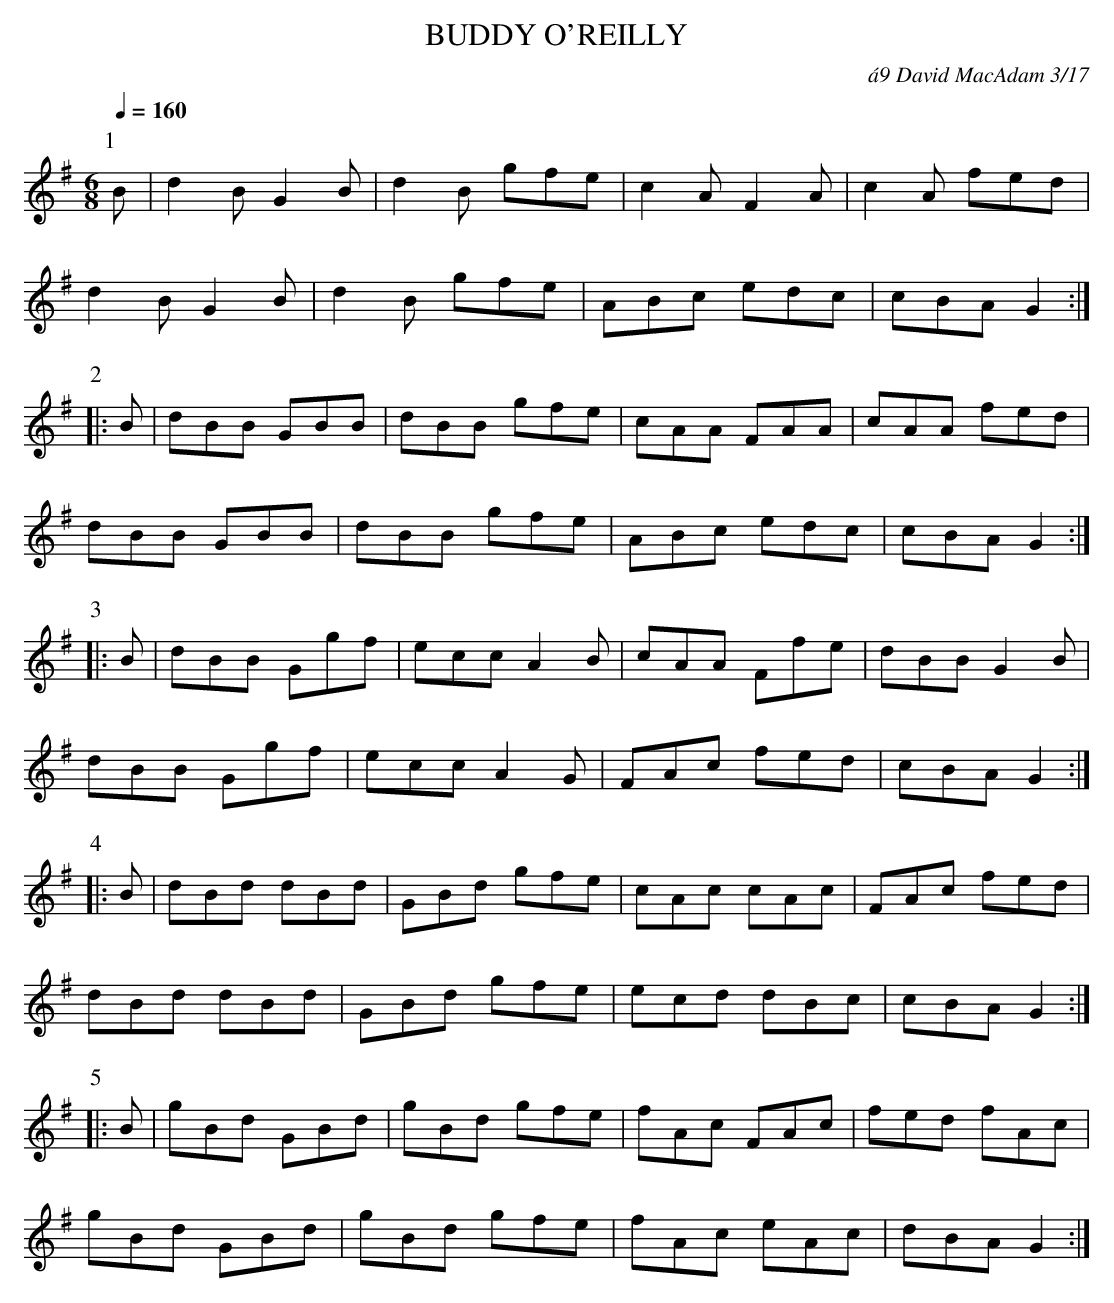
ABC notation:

X:1
T:BUDDY O'REILLY
C:\'a9 David MacAdam 3/17
Q:1/4=160
M:6/8
L:1/8
K:G
P:1
B|d2B G2B|d2B gfe|c2A F2A|c2A fed|
d2B G2B|d2B gfe|ABc edc|cBA G2 :|
P:2
|: B|dBB GBB|dBB gfe|cAA FAA|cAA fed |
dBB GBB|dBB gfe|ABc edc|cBA G2 :|
P:3
|: B|dBB Ggf|ecc A2B|cAA Ffe|dBB G2B |
dBB Ggf|ecc A2G|FAc fed|cBA G2 :|
P:4
|: B|dBd dBd|GBd gfe|cAc cAc|FAc fed |
dBd dBd|GBd gfe|ecd dBc| cBA G2 :|
P:5
|: B|gBd GBd|gBd gfe|fAc FAc|fed fAc |
gBd GBd|gBd gfe|fAc eAc|dBA G2 :|
